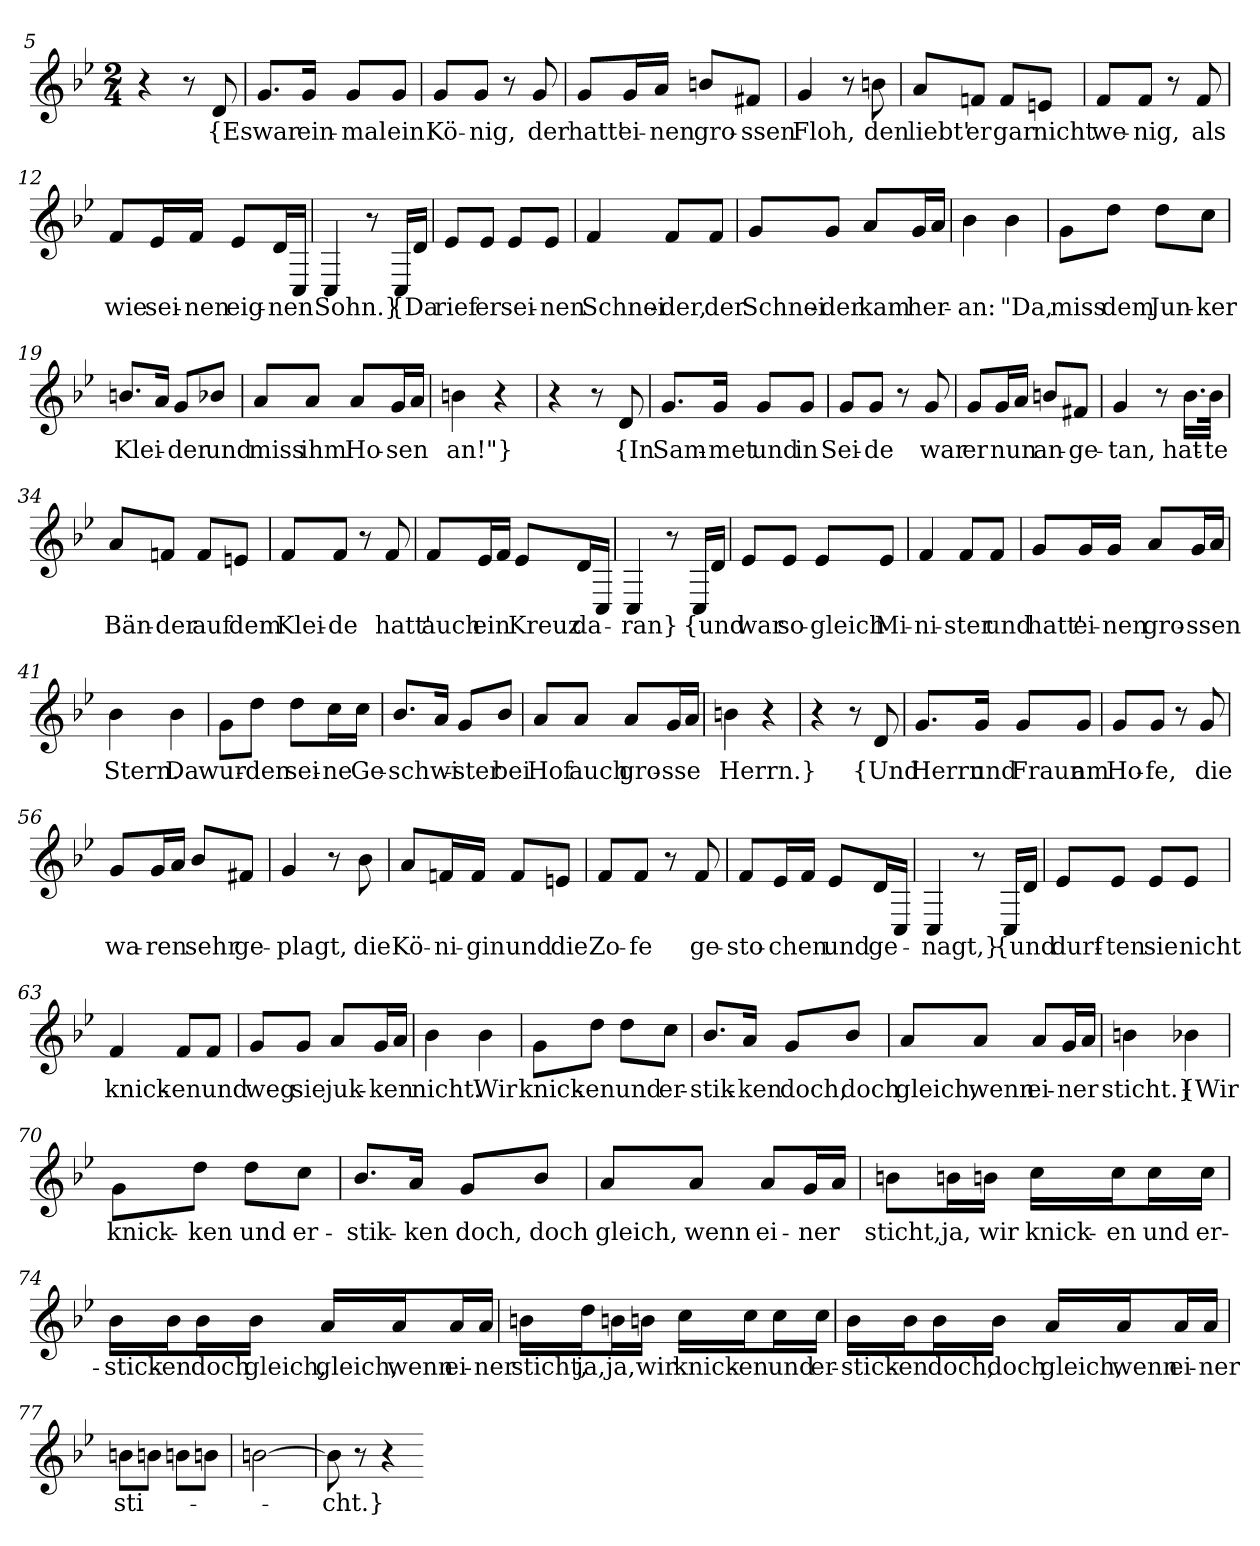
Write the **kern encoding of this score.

**kern	**text
*part1	*part1
*staff1	*staff1
*clefG2	*
*k[b-e-]	*
*M2/4	*
=5	=5
4r	.
8r	.
8d	{Es
=6	=6
8.g/L	war
16g/Jk	ein-
8g/L	-mal
8g/J	ein
=7	=7
8g/L	Kö-
8g/J	-nig,
8r	.
8g	der
=8	=8
8g/L	hatt'
16g/L	ei-
16a/JJ	-nen
8bn/L	gro-
8f#X/J	-ssen
=9	=9
4g	Floh,
8r	.
8bn	den
=10	=10
8a/L	liebt'
8fn/J	er
8f/L	gar
8en/J	nicht
=11	=11
8f/L	we-
8f/J	-nig,
8r	.
8f	als
=12	=12
8f/L	wie
16e-/L	sei-
16f/JJ	-nen
8e-/L	eig-
16d/L	-nen
16C/JJ	.
=13	=13
4C	Sohn.}
8r	.
16C/LL	{Da
16d/JJ	.
=14	=14
8e-/L	rief
8e-/J	er
8e-/L	sei-
8e-/J	-nen
=15	=15
4f	Schnei-
8f/L	-der,
8f/J	der
=16	=16
8g/L	Schnei-
8g/J	-der
8a/L	kam
16g/L	her-
16a/JJ	.
=17	=17
4b-	-an:
4b-	"Da,
=18	=18
8g\L	miss
8dd\J	dem
8dd\L	Jun-
8cc\J	-ker
=19	=19
8.bn/L	Klei-
16a/Jk	.
8g/L	-der
8b-X/J	und
=20	=20
8a/L	miss
8a/J	ihm
8a/L	Ho-
16g/L	-sen
16a/JJ	.
=21	=21
4bn	an!"}
4r	.
=29	=29
4r	.
8r	.
8d	{In
=30	=30
8.g/L	Sam-
16g/Jk	-met
8g/L	und
8g/J	in
=31	=31
8g/L	Sei-
8g/J	-de
8r	.
8g	war
=32	=32
8g/L	er
16g/L	nun
16a/JJ	.
8bn/L	an-
8f#X/J	-ge-
=33	=33
4g	-tan,
8r	.
16.b-\LL	hat-
32b-\JJk	-te
=34	=34
8a/L	Bän-
8fn/J	-der
8f/L	auf
8en/J	dem
=35	=35
8f/L	Klei-
8f/J	-de
8r	.
8f	hatt'
=36	=36
8f/L	auch
16e-/L	ein
16f/JJ	.
8e-/L	Kreuz
16d/L	da-
16C/JJ	.
=37	=37
4C	-ran}
8r	.
16C/LL	{und
16d/JJ	.
=38	=38
8e-/L	war
8e-/J	so-
8e-/L	-gleich
8e-/J	Mi-
=39	=39
4f	-ni-
8f/L	-ster
8f/J	und
=40	=40
8g/L	hatt'
16g/L	ei-
16g/JJ	-nen
8a/L	gro-
16g/L	ssen
16a/JJ	.
=41	=41
4b-	Stern.
4b-	Da
=42	=42
8g\L	wur-
8dd\J	-den
8dd\L	sei-
16cc\L	-ne
16cc\JJ	Ge-
=43	=43
8.b-/L	-schwi-
16a/Jk	.
8g/L	-ster
8b-/J	bei
=44	=44
8a/L	Hof
8a/J	auch
8a/L	gro-
16g/L	-sse
16a/JJ	.
=45	=45
4bn	Herrn.}
4r	.
=53	=53
4r	.
8r	.
8d	{Und
=54	=54
8.g/L	Herrn
16g/Jk	und
8g/L	Fraun
8g/J	am
=55	=55
8g/L	Ho-
8g/J	-fe,
8r	.
8g	die
=56	=56
8g/L	wa-
16g/L	-ren
16a/JJ	.
8b-/L	sehr
8f#X/J	ge-
=57	=57
4g	-plagt,
8r	.
8b-	die
=58	=58
8a/L	Kö-
16fn/L	-ni-
16f/JJ	-gin
8f/L	und
8en/J	die
=59	=59
8f/L	Zo-
8f/J	-fe
8r	.
8f	ge-
=60	=60
8f/L	-sto-
16e-/L	-chen
16f/JJ	.
8e-/L	und
16d/L	ge-
16C/JJ	.
=61	=61
4C	-nagt,}
8r	.
16C/LL	{und
16d/JJ	.
=62	=62
8e-/L	durf-
8e-/J	-ten
8e-/L	sie
8e-/J	nicht
=63	=63
4f	knick-
8f/L	-en
8f/J	und
=64	=64
8g/L	weg
8g/J	sie
8a/L	juk-
16g/L	-ken
16a/JJ	.
=65	=65
4b-	nicht.
4b-	Wir
=66	=66
8g\L	knick-
8dd\J	-en
8dd\L	und
8cc\J	er-
=67	=67
8.b-/L	-stik-
16a/Jk	-ken
8g/L	doch,
8b-/J	doch
=68	=68
8a/L	gleich,
8a/J	wenn
8a/L	ei-
16g/L	-ner
16a/JJ	.
=69	=69
4bn	sticht.}
4b-X	{Wir
=70	=70
8g\L	knick-
8dd\J	-ken
8dd\L	und
8cc\J	er-
=71	=71
8.b-/L	-stik-
16a/Jk	-ken
8g/L	doch,
8b-/J	doch
=72	=72
8a/L	gleich,
8a/J	wenn
8a/L	ei-
16g/L	-ner
16a/JJ	.
=73	=73
8bn\L	sticht,
16bn\L	ja,
16bn\JJ	wir
16cc\LL	knick-
16cc\J	-en
16cc\L	und
16cc\JJ	er-
=74	=74
16b-\LL	-stick-
16b-\J	-en
16b-\L	doch
16b-\JJ	gleich,
16a/LL	gleich,
16a/J	wenn
16a/L	ei-
16a/JJ	-ner
=75	=75
16bn\LL	sticht,
16dd\J	ja,
16bn\L	ja,
16bn\JJ	wir
16cc\LL	knick-
16cc\J	-en
16cc\L	und
16cc\JJ	er-
=76	=76
16b-\LL	-stick-
16b-\J	-en
16b-\L	doch,
16b-\JJ	doch
16a/LL	gleich,
16a/J	wenn
16a/L	ei-
16a/JJ	-ner
=77	=77
8bn\L	sti-
8bn\J	.
8bn\L	.
8bn\J	.
=78	=78
[2bn	.
=79	=79
8bn]	-cht.}
8r	.
4r	.
=-	=-
*-	*-
